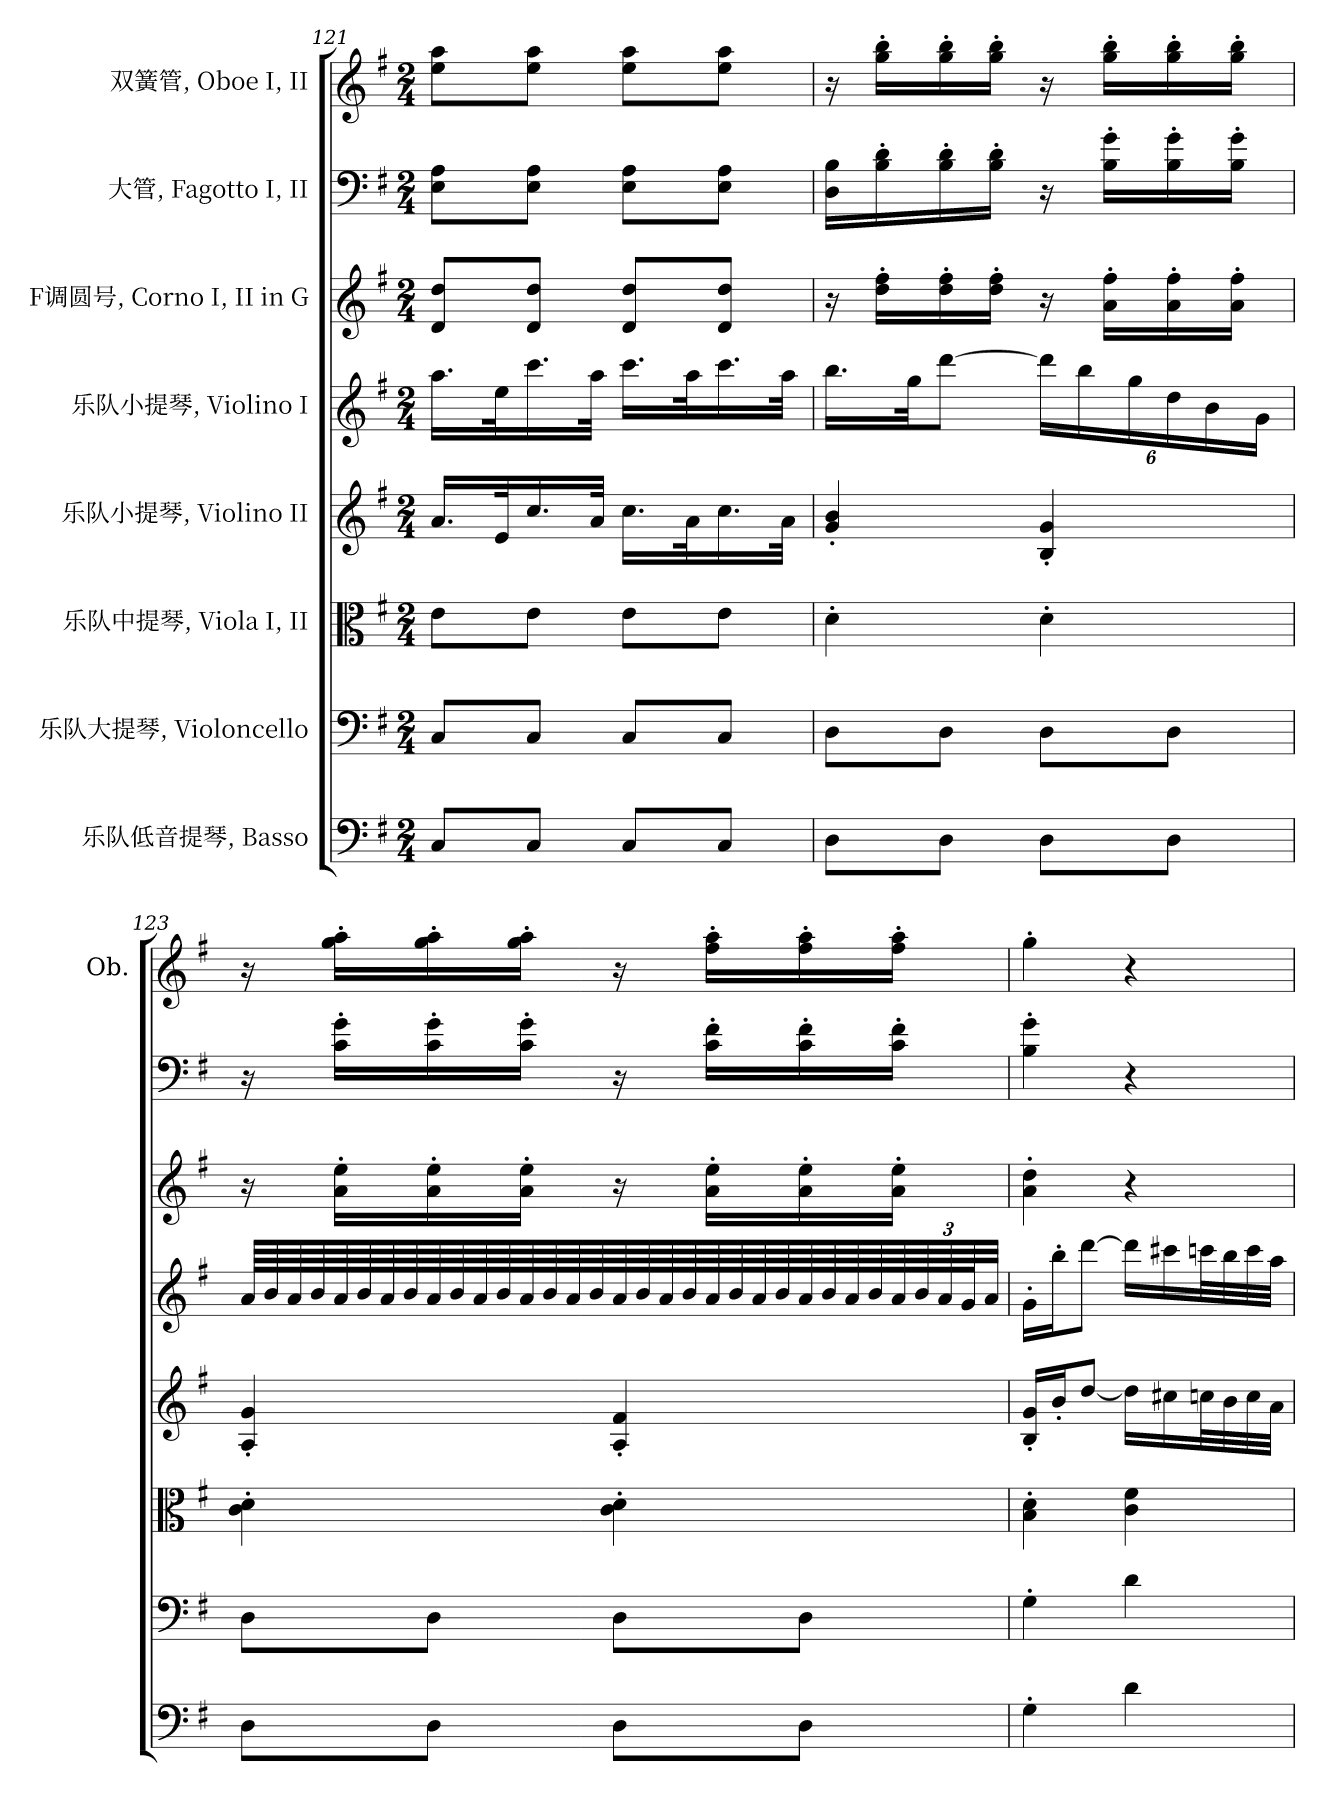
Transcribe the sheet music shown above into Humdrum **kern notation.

**kern	**kern	**kern	**kern	**kern	**kern	**kern	**kern
*part8	*part7	*part6	*part5	*part4	*part3	*part2	*part1
*staff8	*staff7	*staff6	*staff5	*staff4	*staff3	*staff2	*staff1
*I"乐队低音提琴, Basso	*I"乐队大提琴, Violoncello	*I"乐队中提琴, Viola I, II	*I"乐队小提琴, Violino II	*I"乐队小提琴, Violino I	*I"F调圆号, Corno I, II in G	*I"大管, Fagotto I, II	*I"双簧管, Oboe I, II
*	*	*	*	*	*	*	*I'Ob.
*clefF4	*clefF4	*clefC3	*clefG2	*clefG2	*clefG2	*clefF4	*clefG2
*ITrd7c12	*	*	*	*	*ITrd4c7	*	*
*k[f#]	*k[f#]	*k[f#]	*k[f#]	*k[f#]	*k[]	*k[f#]	*k[f#]
*M2/4	*M2/4	*M2/4	*M2/4	*M2/4	*M2/4	*M2/4	*M2/4
=121	=121	=121	=121	=121	=121	=121	=121
8CC/L	8C/L	8e\L	16.a/LL	16.aa\LL	8G/ 8g/L	8E\ 8A\L	8ee\ 8aa\L
.	.	.	32e/K	32ee\K	.	.	.
8CC/J	8C/J	8e\J	16.cc/	16.ccc\	8G/ 8g/J	8E\ 8A\J	8ee\ 8aa\J
.	.	.	32a/JJk	32aa\JJk	.	.	.
8CC/L	8C/L	8e\L	16.cc\LL	16.ccc\LL	8G/ 8g/L	8E\ 8A\L	8ee\ 8aa\L
.	.	.	32a\K	32aa\K	.	.	.
8CC/J	8C/J	8e\J	16.cc\	16.ccc\	8G/ 8g/J	8E\ 8A\J	8ee\ 8aa\J
.	.	.	32a\JJk	32aa\JJk	.	.	.
=122	=122	=122	=122	=122	=122	=122	=122
8DD\L	8D\L	4d'\	4g/' 4b/'	16.bb\LL	16r	16D\ 16B\LL	16r
.	.	.	.	.	16g\' 16b\'LL	16B\' 16d\'	16gg\' 16bb\'LL
.	.	.	.	32gg\JK	.	.	.
8DD\J	8D\J	.	.	[8ddd\J	16g\' 16b\'	16B\' 16d\'	16gg\' 16bb\'
.	.	.	.	.	16g\' 16b\'JJ	16B\' 16d\'JJ	16gg\' 16bb\'JJ
*	*	*	*	*Xbrackettup	*	*	*
8DD\L	8D\L	4d'\	4B/' 4g/'	24ddd\LL]	16r	16r	16r
.	.	.	.	24bb\	.	.	.
.	.	.	.	.	16d\' 16b\'LL	16B\' 16g\'LL	16gg\' 16bb\'LL
.	.	.	.	24gg\	.	.	.
8DD\J	8D\J	.	.	24dd\	16d\' 16b\'	16B\' 16g\'	16gg\' 16bb\'
.	.	.	.	24b\	.	.	.
.	.	.	.	.	16d\' 16b\'JJ	16B\' 16g\'JJ	16gg\' 16bb\'JJ
.	.	.	.	24g\JJ	.	.	.
!!LO:PB:g=z
=123	=123	=123	=123	=123	=123	=123	=123
8DD\L	8D\L	4c\' 4d\'	4A/' 4g/'	64a/LLLL	16r	16r	16r
.	.	.	.	64b/	.	.	.
.	.	.	.	64a/	.	.	.
.	.	.	.	64b/	.	.	.
.	.	.	.	64a/	16d\' 16a\'LL	16c\' 16g\'LL	16gg\' 16aa\'LL
.	.	.	.	64b/	.	.	.
.	.	.	.	64a/	.	.	.
.	.	.	.	64b/	.	.	.
8DD\J	8D\J	.	.	64a/	16d\' 16a\'	16c\' 16g\'	16gg\' 16aa\'
.	.	.	.	64b/	.	.	.
.	.	.	.	64a/	.	.	.
.	.	.	.	64b/	.	.	.
.	.	.	.	64a/	16d\' 16a\'JJ	16c\' 16g\'JJ	16gg\' 16aa\'JJ
.	.	.	.	64b/	.	.	.
.	.	.	.	64a/	.	.	.
.	.	.	.	64b/	.	.	.
8DD\L	8D\L	4c\' 4d\'	4A/' 4f#/'	64a/	16r	16r	16r
.	.	.	.	64b/	.	.	.
.	.	.	.	64a/	.	.	.
.	.	.	.	64b/	.	.	.
.	.	.	.	64a/	16d\' 16a\'LL	16c\' 16f#\'LL	16ff#\' 16aa\'LL
.	.	.	.	64b/	.	.	.
.	.	.	.	64a/	.	.	.
.	.	.	.	64b/	.	.	.
8DD\J	8D\J	.	.	64a/	16d\' 16a\'	16c\' 16f#\'	16ff#\' 16aa\'
.	.	.	.	64b/	.	.	.
.	.	.	.	64a/	.	.	.
.	.	.	.	64b/	.	.	.
.	.	.	.	96a/	16d\' 16a\'JJ	16c\' 16f#\'JJ	16ff#\' 16aa\'JJ
.	.	.	.	96b/	.	.	.
.	.	.	.	96a/	.	.	.
.	.	.	.	96g/J	.	.	.
.	.	.	.	48a/JJJ	.	.	.
!!LO:PB:g=z
=124	=124	=124	=124	=124	=124	=124	=124
4GG'\	4G'\	4B\' 4d\'	16B/' 16g/'LL	16g'\LL	4d\' 4g\'	4B\' 4g\'	4gg'\
.	.	.	16b'/J	16bb'\J	.	.	.
.	.	.	[8dd/J	[8ddd\J	.	.	.
4D\	4d\	4c\ 4f#\	16dd\LL]	16ddd\LL]	4r	4r	4r
.	.	.	16cc#X\	16ccc#X\	.	.	.
.	.	.	32ccn\L	32cccn\L	.	.	.
.	.	.	32b\	32bb\	.	.	.
.	.	.	32cc\	32ccc\	.	.	.
.	.	.	32a\JJJ	32aa\JJJ	.	.	.
=	=	=	=	=	=	=	=
*-	*-	*-	*-	*-	*-	*-	*-
